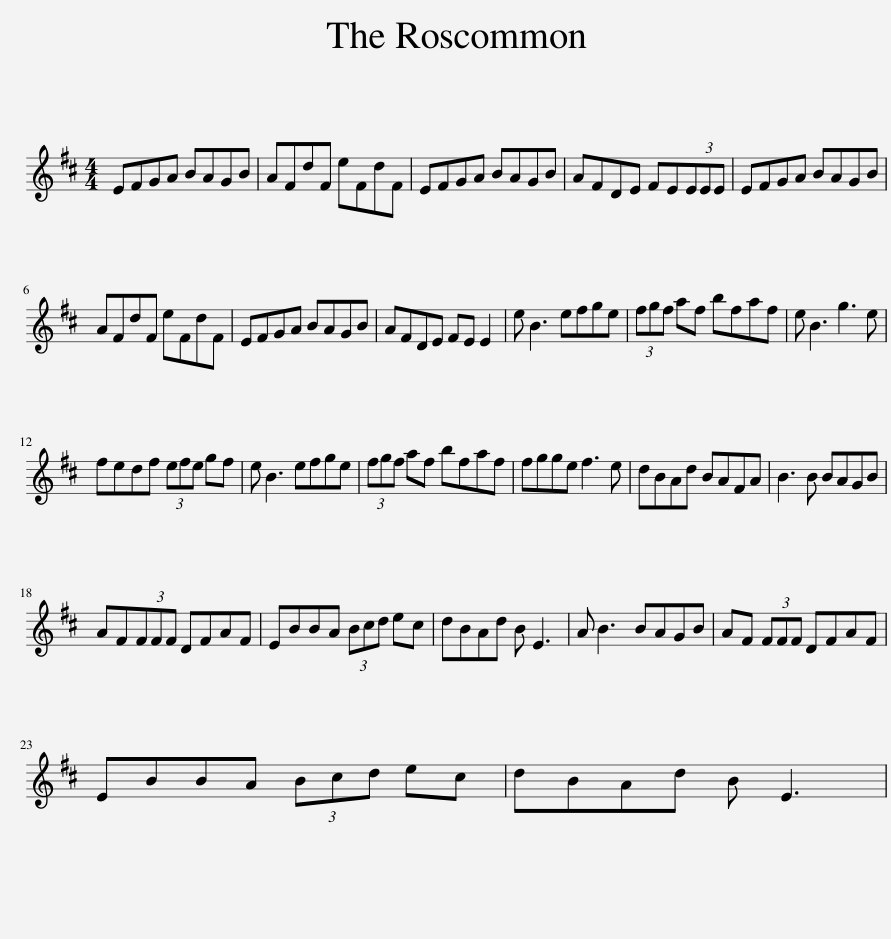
X:1
L:1/8
M:4/4
I:linebreak $
K:D
V:1 treble
V:1
 EFGA BAGB | AFdF eFdF | EFGA BAGB | AFDE FE(3EEE | EFGA BAGB |$ %5
 AFdF eFdF | EFGA BAGB | AFDE FE E2 | e B3 efge | (3fgf af bfaf | %10
 e B3 g3 e |$ fedf (3efe gf | e B3 efge | (3fgf af bfaf | fgge f3 e | %15
 dBAd BAFA | B3 B BAGB |$ AF(3FFF DFAF | EBBA (3Bcd ec | dBAd B E3 | %20
 A B3 BAGB | AF (3FFF DFAF |$ EBBA (3Bcd ec | dBAd B E3 | %24
